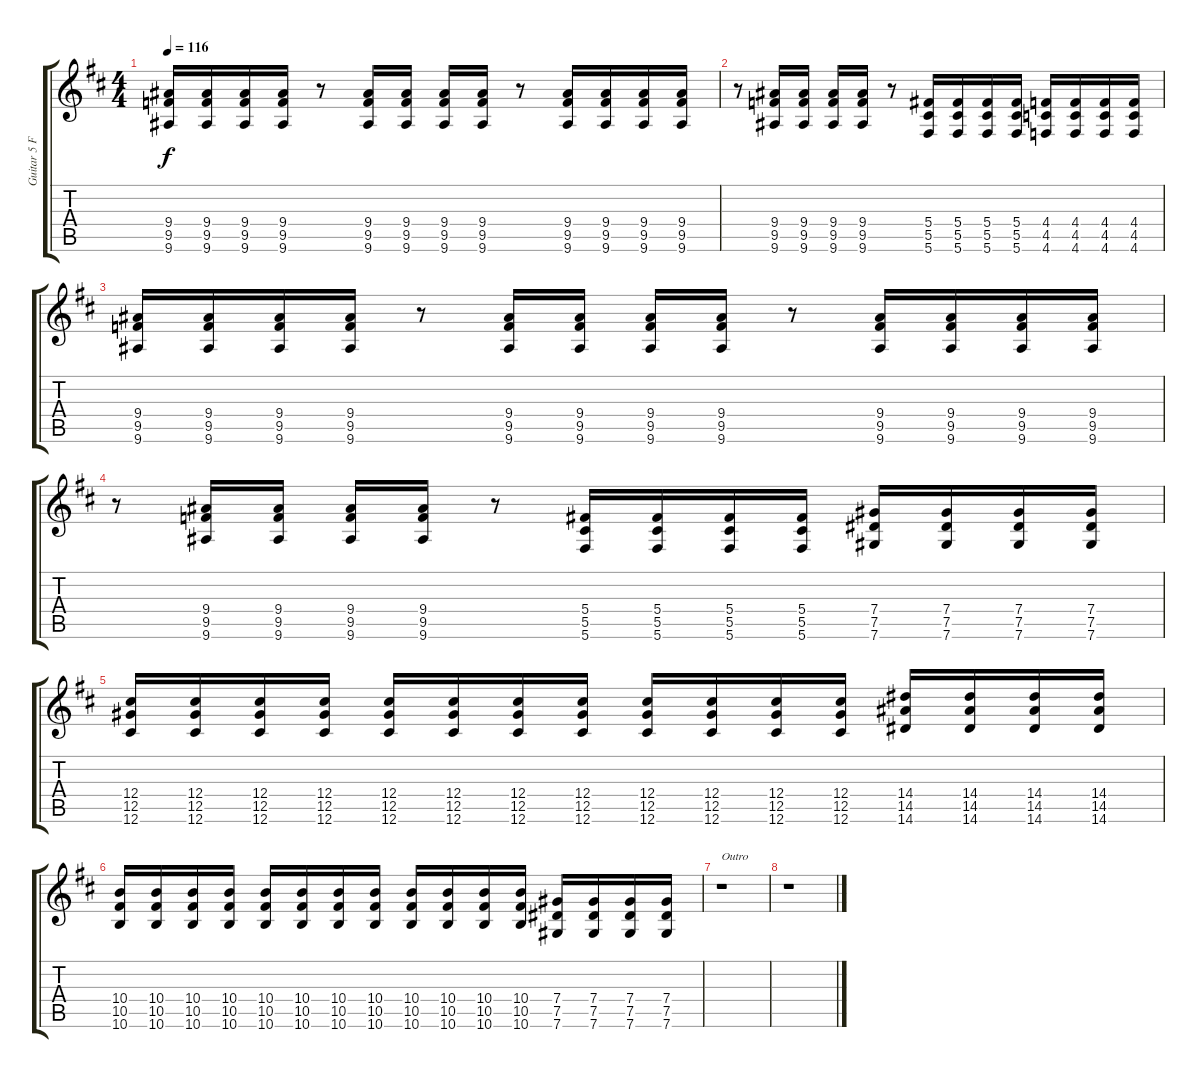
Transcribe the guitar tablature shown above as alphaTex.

\track ("Guitar 5 Fliter Effect" "Guitar 5 F") {instrument distortionguitar}
\staff {score tabs}
\tuning (Eb4 Bb3 Gb3 Db3 Ab2 Db2) {hide}
\ts (4 4)
\tempo 116
\clef g2
\ks d
(9.4 9.5 9.6).16{dy f} (9.4 9.5 9.6).16 (9.4 9.5 9.6).16 (9.4 9.5 9.6).16 r.8 (9.4 9.5 9.6).16 (9.4 9.5 9.6).16 (9.4 9.5 9.6).16 (9.4 9.5 9.6).16 r.8 (9.4 9.5 9.6).16 (9.4 9.5 9.6).16 (9.4 9.5 9.6).16 (9.4 9.5 9.6).16 |
r.8 (9.4 9.5 9.6).16 (9.4 9.5 9.6).16 (9.4 9.5 9.6).16 (9.4 9.5 9.6).16 r.8 (5.4 5.5 5.6).16 (5.4 5.5 5.6).16 (5.4 5.5 5.6).16 (5.4 5.5 5.6).16 (4.4 4.5 4.6).16 (4.4 4.5 4.6).16 (4.4 4.5 4.6).16 (4.4 4.5 4.6).16 |
(9.4 9.5 9.6).16 (9.4 9.5 9.6).16 (9.4 9.5 9.6).16 (9.4 9.5 9.6).16 r.8 (9.4 9.5 9.6).16 (9.4 9.5 9.6).16 (9.4 9.5 9.6).16 (9.4 9.5 9.6).16 r.8 (9.4 9.5 9.6).16 (9.4 9.5 9.6).16 (9.4 9.5 9.6).16 (9.4 9.5 9.6).16 |
r.8 (9.4 9.5 9.6).16 (9.4 9.5 9.6).16 (9.4 9.5 9.6).16 (9.4 9.5 9.6).16 r.8 (5.4 5.5 5.6).16 (5.4 5.5 5.6).16 (5.4 5.5 5.6).16 (5.4 5.5 5.6).16 (7.4 7.5 7.6).16 (7.4 7.5 7.6).16 (7.4 7.5 7.6).16 (7.4 7.5 7.6).16 |
(12.4 12.5 12.6).16 (12.4 12.5 12.6).16 (12.4 12.5 12.6).16 (12.4 12.5 12.6).16 (12.4 12.5 12.6).16 (12.4 12.5 12.6).16 (12.4 12.5 12.6).16 (12.4 12.5 12.6).16 (12.4 12.5 12.6).16 (12.4 12.5 12.6).16 (12.4 12.5 12.6).16 (12.4 12.5 12.6).16 (14.4 14.5 14.6).16 (14.4 14.5 14.6).16 (14.4 14.5 14.6).16 (14.4 14.5 14.6).16 |
(10.4 10.5 10.6).16 (10.4 10.5 10.6).16 (10.4 10.5 10.6).16 (10.4 10.5 10.6).16 (10.4 10.5 10.6).16 (10.4 10.5 10.6).16 (10.4 10.5 10.6).16 (10.4 10.5 10.6).16 (10.4 10.5 10.6).16 (10.4 10.5 10.6).16 (10.4 10.5 10.6).16 (10.4 10.5 10.6).16 (7.4 7.5 7.6).16 (7.4 7.5 7.6).16 (7.4 7.5 7.6).16 (7.4 7.5 7.6).16 |
r.1{txt "Outro"} |
r.1
